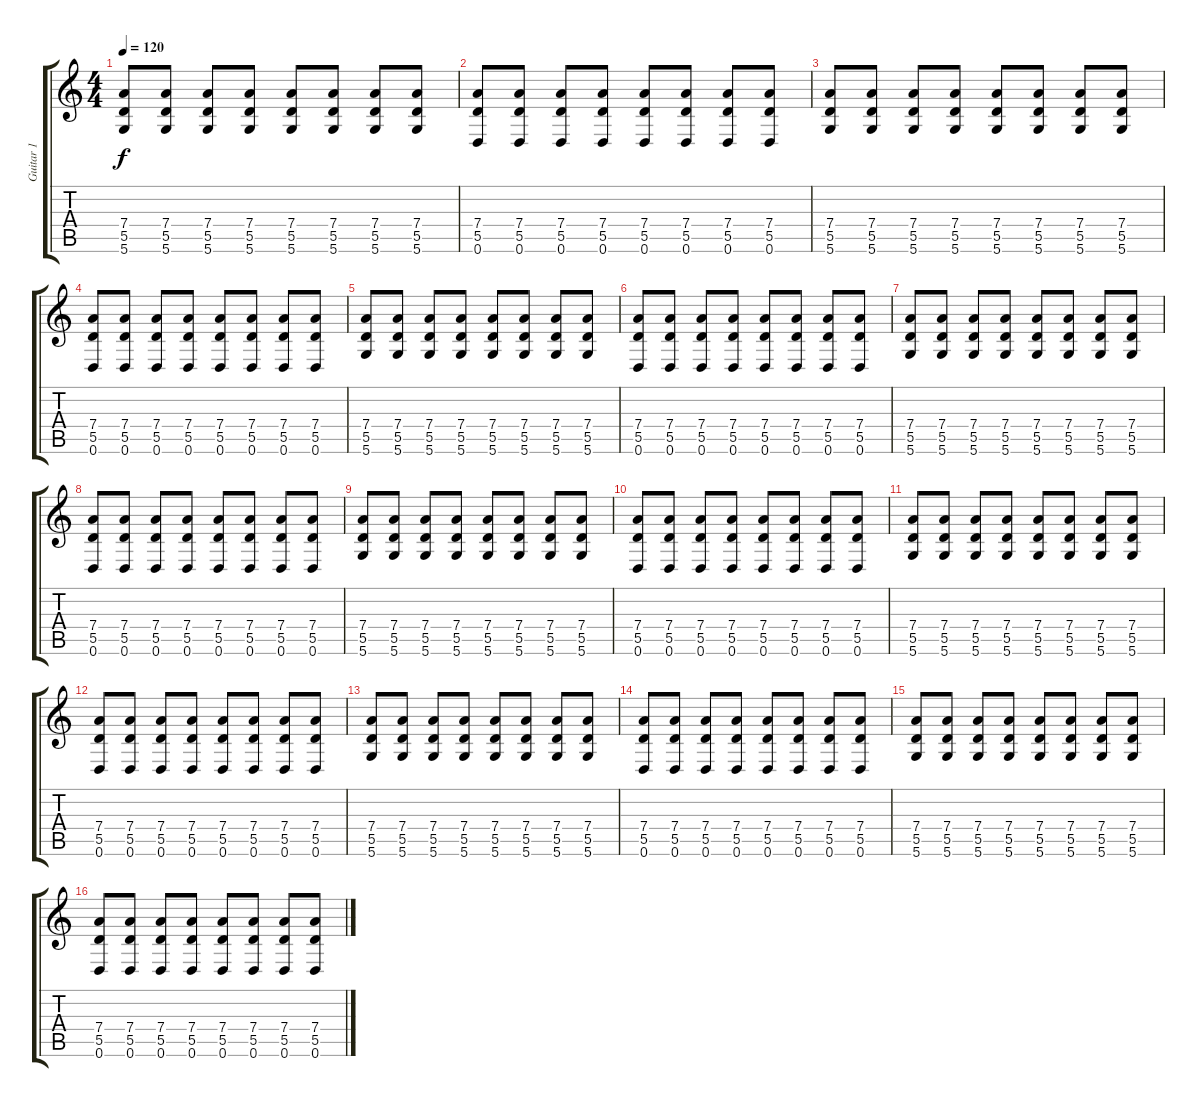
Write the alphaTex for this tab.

\track ("Guitar 1" "Guitar 1") {instrument electricguitarclean}
\staff {score tabs}
\tuning (E4 B3 G3 D3 A2 D2) {hide}
\ts (4 4)
\tempo 120
\clef g2
\ks c
(7.4 5.5 5.6).8{dy f} (7.4 5.5 5.6).8 (7.4 5.5 5.6).8 (7.4 5.5 5.6).8 (7.4 5.5 5.6).8 (7.4 5.5 5.6).8 (7.4 5.5 5.6).8 (7.4 5.5 5.6).8 |
(7.4 5.5 0.6).8 (7.4 5.5 0.6).8 (7.4 5.5 0.6).8 (7.4 5.5 0.6).8 (7.4 5.5 0.6).8 (7.4 5.5 0.6).8 (7.4 5.5 0.6).8 (7.4 5.5 0.6).8 |
(7.4 5.5 5.6).8 (7.4 5.5 5.6).8 (7.4 5.5 5.6).8 (7.4 5.5 5.6).8 (7.4 5.5 5.6).8 (7.4 5.5 5.6).8 (7.4 5.5 5.6).8 (7.4 5.5 5.6).8 |
(7.4 5.5 0.6).8 (7.4 5.5 0.6).8 (7.4 5.5 0.6).8 (7.4 5.5 0.6).8 (7.4 5.5 0.6).8 (7.4 5.5 0.6).8 (7.4 5.5 0.6).8 (7.4 5.5 0.6).8 |
(7.4 5.5 5.6).8 (7.4 5.5 5.6).8 (7.4 5.5 5.6).8 (7.4 5.5 5.6).8 (7.4 5.5 5.6).8 (7.4 5.5 5.6).8 (7.4 5.5 5.6).8 (7.4 5.5 5.6).8 |
(7.4 5.5 0.6).8 (7.4 5.5 0.6).8 (7.4 5.5 0.6).8 (7.4 5.5 0.6).8 (7.4 5.5 0.6).8 (7.4 5.5 0.6).8 (7.4 5.5 0.6).8 (7.4 5.5 0.6).8 |
(7.4 5.5 5.6).8 (7.4 5.5 5.6).8 (7.4 5.5 5.6).8 (7.4 5.5 5.6).8 (7.4 5.5 5.6).8 (7.4 5.5 5.6).8 (7.4 5.5 5.6).8 (7.4 5.5 5.6).8 |
(7.4 5.5 0.6).8 (7.4 5.5 0.6).8 (7.4 5.5 0.6).8 (7.4 5.5 0.6).8 (7.4 5.5 0.6).8 (7.4 5.5 0.6).8 (7.4 5.5 0.6).8 (7.4 5.5 0.6).8 |
(7.4 5.5 5.6).8 (7.4 5.5 5.6).8 (7.4 5.5 5.6).8 (7.4 5.5 5.6).8 (7.4 5.5 5.6).8 (7.4 5.5 5.6).8 (7.4 5.5 5.6).8 (7.4 5.5 5.6).8 |
(7.4 5.5 0.6).8 (7.4 5.5 0.6).8 (7.4 5.5 0.6).8 (7.4 5.5 0.6).8 (7.4 5.5 0.6).8 (7.4 5.5 0.6).8 (7.4 5.5 0.6).8 (7.4 5.5 0.6).8 |
(7.4 5.5 5.6).8 (7.4 5.5 5.6).8 (7.4 5.5 5.6).8 (7.4 5.5 5.6).8 (7.4 5.5 5.6).8 (7.4 5.5 5.6).8 (7.4 5.5 5.6).8 (7.4 5.5 5.6).8 |
(7.4 5.5 0.6).8 (7.4 5.5 0.6).8 (7.4 5.5 0.6).8 (7.4 5.5 0.6).8 (7.4 5.5 0.6).8 (7.4 5.5 0.6).8 (7.4 5.5 0.6).8 (7.4 5.5 0.6).8 |
(7.4 5.5 5.6).8 (7.4 5.5 5.6).8 (7.4 5.5 5.6).8 (7.4 5.5 5.6).8 (7.4 5.5 5.6).8 (7.4 5.5 5.6).8 (7.4 5.5 5.6).8 (7.4 5.5 5.6).8 |
(7.4 5.5 0.6).8 (7.4 5.5 0.6).8 (7.4 5.5 0.6).8 (7.4 5.5 0.6).8 (7.4 5.5 0.6).8 (7.4 5.5 0.6).8 (7.4 5.5 0.6).8 (7.4 5.5 0.6).8 |
(7.4 5.5 5.6).8 (7.4 5.5 5.6).8 (7.4 5.5 5.6).8 (7.4 5.5 5.6).8 (7.4 5.5 5.6).8 (7.4 5.5 5.6).8 (7.4 5.5 5.6).8 (7.4 5.5 5.6).8 |
(7.4 5.5 0.6).8 (7.4 5.5 0.6).8 (7.4 5.5 0.6).8 (7.4 5.5 0.6).8 (7.4 5.5 0.6).8 (7.4 5.5 0.6).8 (7.4 5.5 0.6).8 (7.4 5.5 0.6).8
